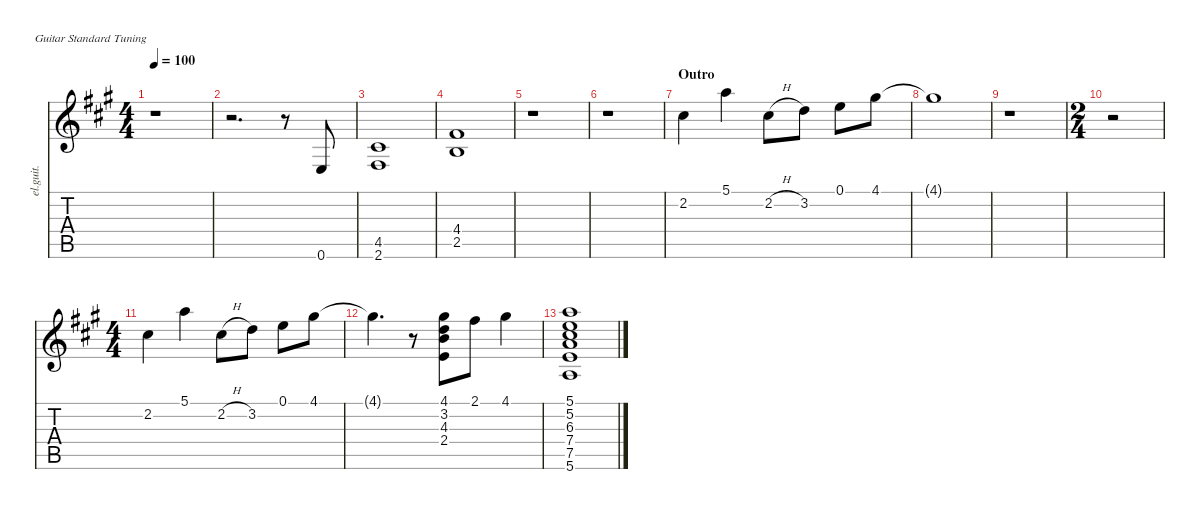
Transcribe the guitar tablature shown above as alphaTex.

\defaultSystemsLayout 4
\hideDynamics
\bracketExtendMode nobrackets
\track ("Lead Guitar" "el.guit.") {instrument electricguitarclean}
\staff {score tabs}
\tuning (E4 B3 G3 D3 A2 E2)
\ts (4 4)
\tempo 100
\clef g2
\ks a
r.1{dy f} |
r.2{d} r.8 0.6{acc forcenatural}.8 |
(4.5{acc #} 2.6{acc #}).1 |
(4.4{acc #} 2.5{acc forcenatural}).1 |
r.1 |
r.1 |
\section ("" "Outro")
2.2{acc #}.4 5.1{acc forcenatural}.4 2.2{h acc #}.8 3.2{acc forcenatural}.8 0.1{acc forcenatural}.8 4.1{acc #}.8 |
4.1{t acc #}.1 |
r.1 |
\ts (2 4)
r.2 |
\ts (4 4)
2.2{acc #}.4 5.1{acc forcenatural}.4 2.2{h acc #}.8 3.2{acc forcenatural}.8 0.1{acc forcenatural}.8 4.1{acc #}.8 |
4.1{t acc #}.4{d} r.8 (4.1{acc #} 3.2{acc forcenatural} 4.3{acc forcenatural} 2.4{acc forcenatural}).8 2.1{acc #}.8 4.1{acc #}.4 |
(5.1{acc forcenatural} 5.2{acc forcenatural} 6.3{acc #} 7.4{acc forcenatural} 7.5{acc forcenatural} 5.6{acc forcenatural}).1
